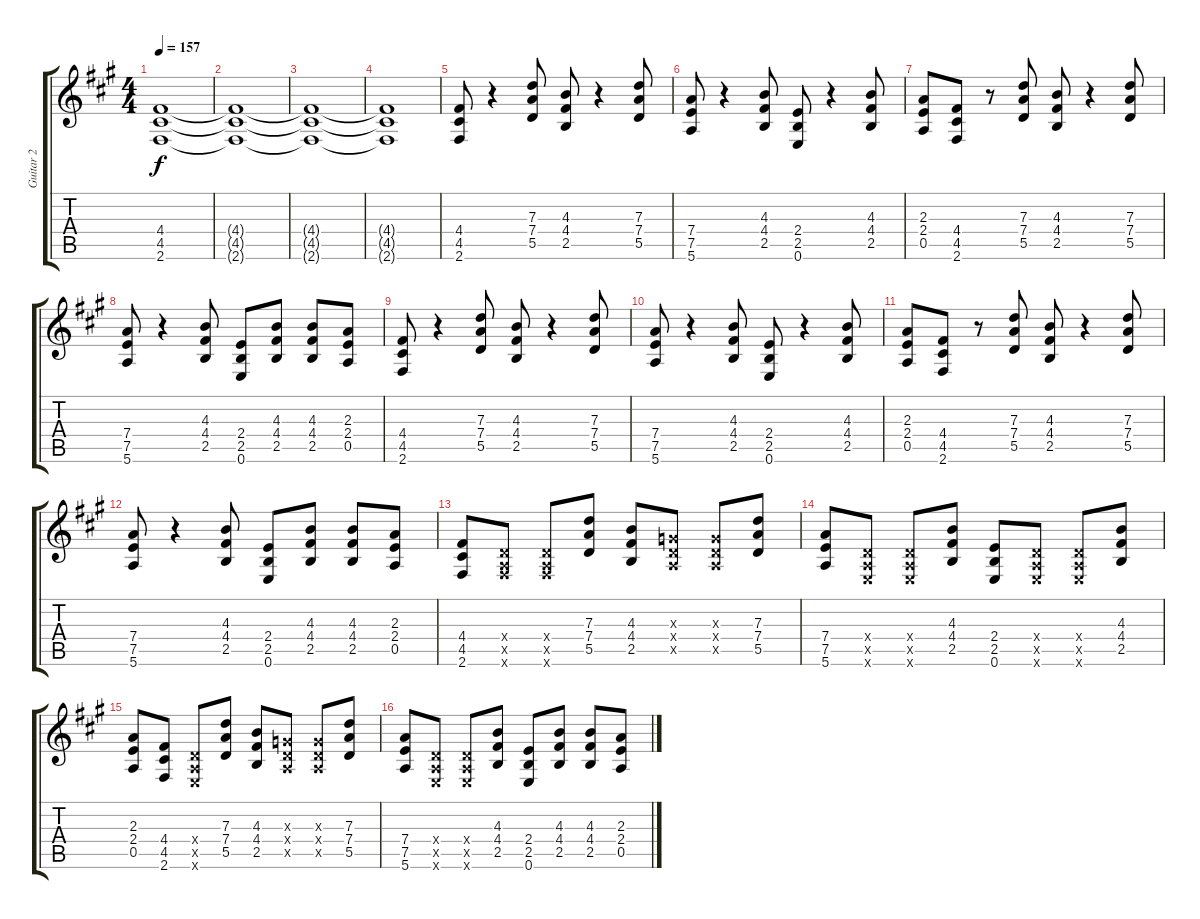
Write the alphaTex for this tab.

\track ("Guitar 2" "Guitar 2") {instrument overdrivenguitar}
\staff {score tabs}
\tuning (E4 B3 G3 D3 A2 E2) {hide}
\ts (4 4)
\tempo 157
\clef g2
\ks f#minor
(4.4 4.5 2.6).1{dy f instrument overdrivenguitar} |
(4.4{t} 4.5{t} 2.6{t}).1 |
(4.4{t} 4.5{t} 2.6{t}).1 |
(4.4{t} 4.5{t} 2.6{t}).1 |
(4.4 4.5 2.6).8 r.4 (7.3 7.4 5.5).8 (4.3 4.4 2.5).8 r.4 (7.3 7.4 5.5).8 |
(7.4 7.5 5.6).8 r.4 (4.3 4.4 2.5).8 (2.4 2.5 0.6).8 r.4 (4.3 4.4 2.5).8 |
(2.3 2.4 0.5).8 (4.4 4.5 2.6).8 r.8 (7.3 7.4 5.5).8 (4.3 4.4 2.5).8 r.4 (7.3 7.4 5.5).8 |
(7.4 7.5 5.6).8 r.4 (4.3 4.4 2.5).8 (2.4 2.5 0.6).8 (4.3 4.4 2.5).8 (4.3 4.4 2.5).8 (2.3 2.4 0.5).8 |
(4.4 4.5 2.6).8 r.4 (7.3 7.4 5.5).8 (4.3 4.4 2.5).8 r.4 (7.3 7.4 5.5).8 |
(7.4 7.5 5.6).8 r.4 (4.3 4.4 2.5).8 (2.4 2.5 0.6).8 r.4 (4.3 4.4 2.5).8 |
(2.3 2.4 0.5).8 (4.4 4.5 2.6).8 r.8 (7.3 7.4 5.5).8 (4.3 4.4 2.5).8 r.4 (7.3 7.4 5.5).8 |
(7.4 7.5 5.6).8 r.4 (4.3 4.4 2.5).8 (2.4 2.5 0.6).8 (4.3 4.4 2.5).8 (4.3 4.4 2.5).8 (2.3 2.4 0.5).8 |
(4.4 4.5 2.6).8 (0.4{x} 0.5{x} 2.6{x}).8 (0.4{x} 0.5{x} 2.6{x}).8 (7.3 7.4 5.5).8 (4.3 4.4 2.5).8 (0.3{x} 0.4{x} 0.5{x}).8 (0.3{x} 0.4{x} 0.5{x}).8 (7.3 7.4 5.5).8 |
(7.4 7.5 5.6).8 (0.4{x} 0.5{x} 0.6{x}).8 (0.4{x} 0.5{x} 0.6{x}).8 (4.3 4.4 2.5).8 (2.4 2.5 0.6).8 (0.4{x} 0.5{x} 0.6{x}).8 (0.4{x} 0.5{x} 0.6{x}).8 (4.3 4.4 2.5).8 |
(2.3 2.4 0.5).8 (4.4 4.5 2.6).8 (0.4{x} 0.5{x} 0.6{x}).8 (7.3 7.4 5.5).8 (4.3 4.4 2.5).8 (0.3{x} 0.4{x} 0.5{x}).8 (0.3{x} 0.4{x} 0.5{x}).8 (7.3 7.4 5.5).8 |
(7.4 7.5 5.6).8 (0.4{x} 0.5{x} 0.6{x}).8 (0.4{x} 0.5{x} 0.6{x}).8 (4.3 4.4 2.5).8 (2.4 2.5 0.6).8 (4.3 4.4 2.5).8 (4.3 4.4 2.5).8 (2.3 2.4 0.5).8
